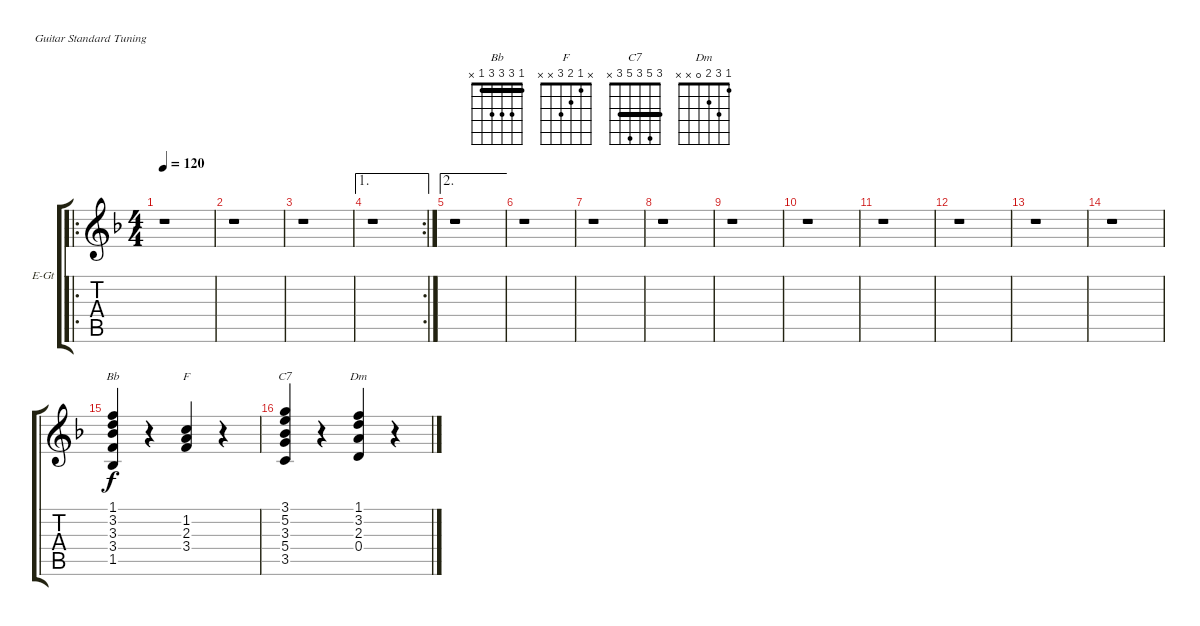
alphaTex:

\defaultSystemsLayout 4
\bracketExtendMode groupsimilarinstruments
\firstSystemTrackNameOrientation horizontal
\otherSystemsTrackNameOrientation horizontal
\track ("Electric Guitar" "E-Gt") {instrument distortionguitar}
\staff {score tabs}
\tuning (E4 B3 G3 D3 A2 E2)
\chord ("Bb" 1 3 3 3 1 x) {barre 1}
\chord ("F" x 1 2 3 x x)
\chord ("C7" 3 5 3 5 3 x) {barre (3 3)}
\chord ("Dm" 1 3 2 0 x x)
\ro
\ts (4 4)
\tempo 120
\clef g2
\scale
0.512
\ks f
r.1{dy f instrument distortionguitar} |
\scale
0.244 r.1 |
\scale
0.244 r.1 |
\ae 1
\rc 2
\scale
0.354497 r.1 |
\ae 2
\scale
0.322751 r.1 |
\scale
0.322751 r.1 |
\scale
0.333333 r.1 |
\scale
0.333333 r.1 |
\scale
0.333333 r.1 |
\scale
0.333333 r.1 |
\scale
0.333333 r.1 |
\scale
0.333333 r.1 |
\scale
0.333333 r.1 |
\scale
0.333333 r.1 |
\scale
0.333333 (1.5 3.4 3.3 3.2 1.1).4{ch "Bb"} r.4 (3.4 2.3 1.2).4{ch "F"} r.4 |
\scale
0.333333 (3.5 5.4 3.3 5.2 3.1).4{ch "C7"} r.4 (0.4 2.3 3.2 1.1).4{ch "Dm"} r.4
